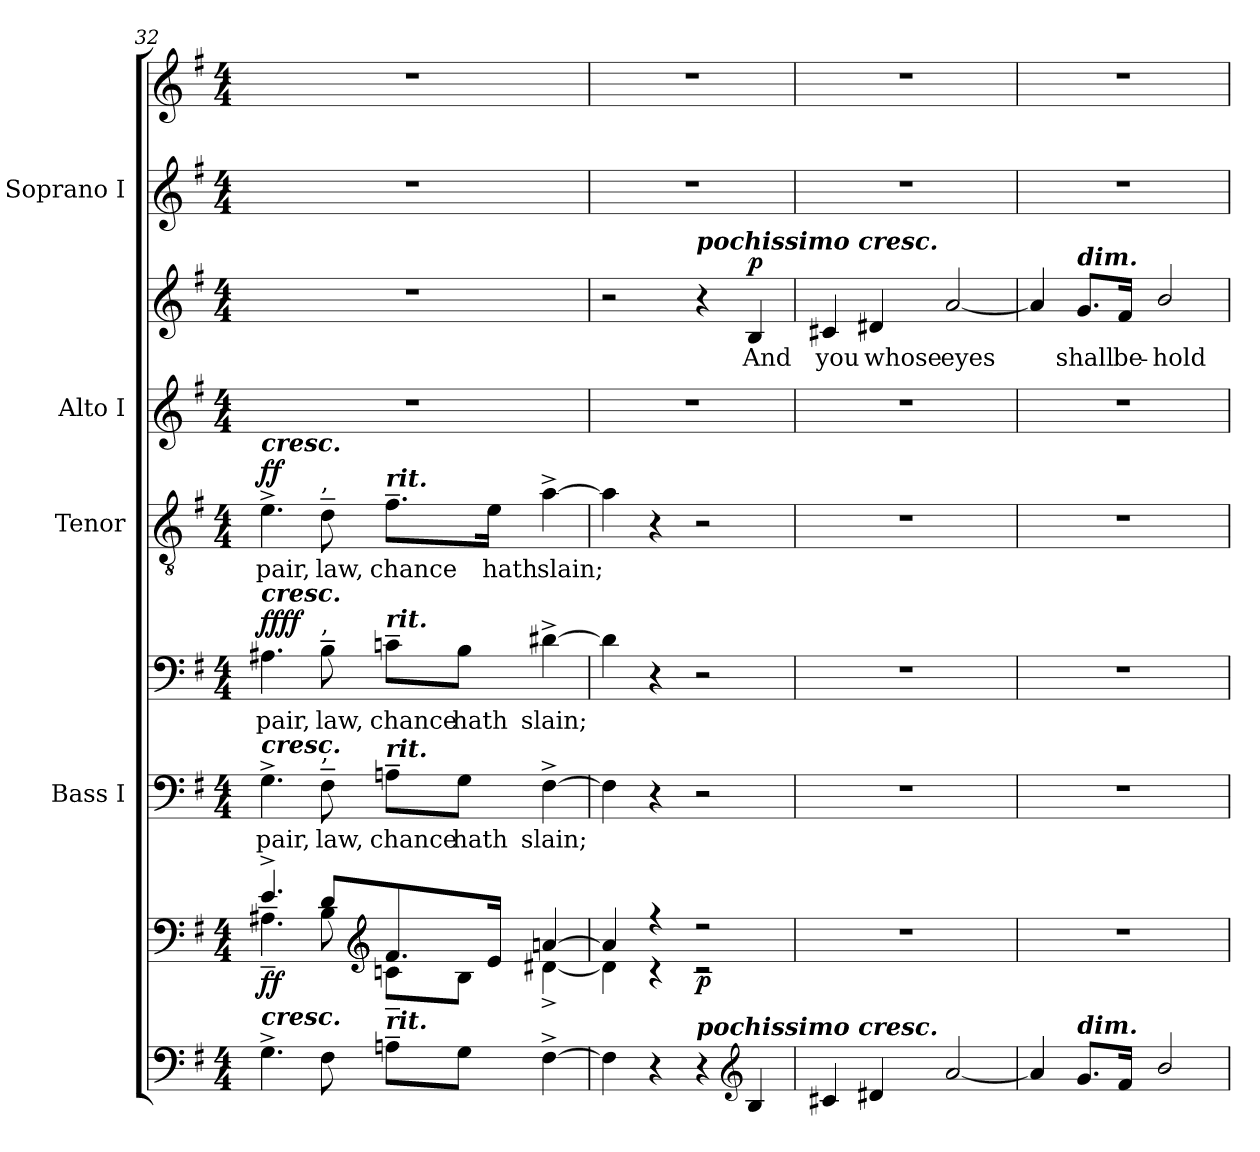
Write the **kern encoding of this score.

**kern	**kern	**dynam	**kern	**text	**kern	**text	**dynam	**kern	**text	**dynam	**kern	**kern	**text	**dynam	**kern	**kern
*part5	*part5	*part5	*part4	*part4	*part4	*part4	*part4	*part3	*part3	*part3	*part2	*part2	*part2	*part2	*part1	*part1
*staff9	*staff8	*staff8/9	*staff7	*staff7	*staff6	*staff6	*staff6/7	*staff5	*staff5	*staff5	*staff4	*staff3	*staff3	*staff3/4	*staff2	*staff1
*	*	*	*I"Bass I	*	*	*	*	*I"Tenor	*	*	*I"Alto I	*	*	*	*I"Soprano I	*
*	*	*	*I'B	*	*	*	*	*I'T	*	*	*I'A	*	*	*	*I'S	*
*clefF4	*clefF4	*	*clefF4	*	*clefF4	*	*	*clefGv2	*	*	*clefG2	*clefG2	*	*	*clefG2	*clefG2
*k[f#]	*k[f#]	*	*k[f#]	*	*k[f#]	*	*	*k[f#]	*	*	*k[f#]	*k[f#]	*	*	*k[f#]	*k[f#]
*G:	*G:	*	*G:	*	*G:	*	*	*G:	*	*	*G:	*G:	*	*	*G:	*G:
*M4/4	*M4/4	*	*M4/4	*	*M4/4	*	*	*M4/4	*	*	*M4/4	*M4/4	*	*	*M4/4	*M4/4
=32	=32	=32	=32	=32	=32	=32	=32	=32	=32	=32	=32	=32	=32	=32	=32	=32
*	*^	*	*	*	*	*	*	*	*	*	*	*	*	*	*	*
!	!	!	!	!	!	!	!	!	!LO:TX:a:Bi:t=cresc.	!	!	!	!	!	!	!	!
!	!	!	!	!	!	!LO:TX:a:Bi:t=cresc.	!	!	!	!	!	!	!	!	!	!	!
!	!	!	!	!LO:TX:a:Bi:t=cresc.	!	!	!	!	!	!	!	!	!	!	!	!	!
!LO:TX:a:Bi:t=cresc.	!	!	!	!	!	!	!	!	!	!	!	!	!	!	!	!	!
!	!	!	!LO:DY:b	!	!LO:LY:b	!	!LO:LY:b	!LO:DY:b=2	!	!LO:LY:b	!	!	!	!	!	!	!
!	!	!	!	!	!	!	!	!LO:DY:n=1:b	!	!	!LO:DY:b	!	!	!	!	!	!
4.G^>\	4.e^>/	4.A#X~<\	ff	4.G^>\	pair,	4.A#X\	pair,	ff ff	4.e^>\	pair,	ff	1r	1r	.	.	1r	1r
!	!	!	!	!	!	!	!	!	!LO:TX:a:t=,	!	!	!	!	!	!	!	!
!	!	!	!	!	!	!LO:TX:a:t=,	!	!	!	!	!	!	!	!	!	!	!
!	!	!	!	!LO:TX:a:t=,	!	!	!	!	!	!	!	!	!	!	!	!	!
!	!	!	!	!	!LO:LY:b	!	!LO:LY:b	!	!	!LO:LY:b	!	!	!	!	!	!	!
8F#\	8d/L	8B\	.	8F#~>\	law,	8B~>\	law,	.	8d~>\	law,	.	.	.	.	.	.	.
*	*clefG2	*	*	*	*	*	*	*	*	*	*	*	*	*	*	*	*
!	!	!	!	!	!	!	!	!	!LO:TX:a:Bi:t=rit.	!	!	!	!	!	!	!	!
!	!	!	!	!	!	!LO:TX:a:Bi:t=rit.	!	!	!	!	!	!	!	!	!	!	!
!	!	!	!	!LO:TX:a:Bi:t=rit.	!	!	!	!	!	!	!	!	!	!	!	!	!
!LO:TX:a:Bi:t=rit.	!	!	!	!	!	!	!	!	!	!	!	!	!	!	!	!	!
!	!	!	!	!	!LO:LY:b	!	!LO:LY:b	!	!	!LO:LY:b	!	!	!	!	!	!	!
8An~>\L	8.f#/	8cn~<\L	.	8An~>\L	chance	8cn~>\L	chance	.	8.f#~>\L	chance	.	.	.	.	.	.	.
!	!	!	!	!	!LO:LY:b	!	!LO:LY:b	!	!	!	!	!	!	!	!	!	!
8G\J	.	8B\J	.	8G\J	hath	8B\J	hath	.	.	.	.	.	.	.	.	.	.
!	!	!	!	!	!	!	!	!	!	!LO:LY:b	!	!	!	!	!	!	!
.	16e/Jk	.	.	.	.	.	.	.	16e\Jk	hath	.	.	.	.	.	.	.
!	!	!	!	!	!LO:LY:b	!	!LO:LY:b	!	!	!LO:LY:b	!	!	!	!	!	!	!
[4F#^>\	[>4an/	[<4d#X^<\	.	[4F#^>\	slain;	[4d#X^>\	slain;	.	[4a^>\	slain;	.	.	.	.	.	.	.
=33	=33	=33	=33	=33	=33	=33	=33	=33	=33	=33	=33	=33	=33	=33	=33	=33	=33
4F#\]	4a/]	4d#\]	.	4F#\]	.	4d#\]	.	.	4a\]	.	.	1r	2r	.	.	1r	1r
4r	4r	4r	.	4r	.	4r	.	.	4r	.	.	.	.	.	.	.	.
!	!	!	!	!	!	!	!	!	!	!	!	!	!LO:TX:a:Bi:t=pochissimo cresc.	!	!	!	!
!LO:TX:a:Bi:t=pochissimo cresc.	!	!	!	!	!	!	!	!	!	!	!	!	!	!	!	!	!
!	!	!	!LO:DY:b	!	!	!	!	!	!	!	!	!	!	!	!	!	!
4r	2r	2r	p	2r	.	2r	.	.	2r	.	.	.	4r	.	.	.	.
*clefG2	*	*	*	*	*	*	*	*	*	*	*	*	*	*	*	*	*
!	!	!	!	!	!	!	!	!	!	!	!	!	!	!LO:LY:b	!LO:DY:b	!	!
4B/	.	.	.	.	.	.	.	.	.	.	.	.	4B/	And	p	.	.
=34	=34	=34	=34	=34	=34	=34	=34	=34	=34	=34	=34	=34	=34	=34	=34	=34	=34
!	!	!	!	!	!	!	!	!	!	!	!	!	!	!LO:LY:b	!	!	!
4c#X/	1r	2ryy	.	1r	.	1r	.	.	1r	.	.	1r	4c#X/	you	.	1r	1r
!	!	!	!	!	!	!	!	!	!	!	!	!	!	!LO:LY:b	!	!	!
4d#X/	.	.	.	.	.	.	.	.	.	.	.	.	4d#X/	whose	.	.	.
!	!	!	!	!	!	!	!	!	!	!	!	!	!	!LO:LY:b	!	!	!
[2a/	.	2ryy	.	.	.	.	.	.	.	.	.	.	[2a/	eyes	.	.	.
*	*v	*v	*	*	*	*	*	*	*	*	*	*	*	*	*	*	*
!!LO:LB:g=z
=35	=35	=35	=35	=35	=35	=35	=35	=35	=35	=35	=35	=35	=35	=35	=35	=35
*^	*	*	*	*	*	*	*	*	*	*	*	*	*	*	*	*
4a/]	1ryy	1r	.	1r	.	1r	.	.	1r	.	.	1r	4a/]	.	.	1r	1r
!	!	!	!	!	!	!	!	!	!	!	!	!	!LO:TX:a:Bi:t=dim.	!	!	!	!
!LO:TX:a:Bi:t=dim.	!	!	!	!	!	!	!	!	!	!	!	!	!	!	!	!	!
!	!	!	!	!	!	!	!	!	!	!	!	!	!	!LO:LY:b	!	!	!
8.g/L	.	.	.	.	.	.	.	.	.	.	.	.	8.g/L	shall	.	.	.
!	!	!	!	!	!	!	!	!	!	!	!	!	!	!LO:LY:b	!	!	!
16f#/Jk	.	.	.	.	.	.	.	.	.	.	.	.	16f#/Jk	be-	.	.	.
!	!	!	!	!	!	!	!	!	!	!	!	!	!	!LO:LY:b	!	!	!
2b/	.	.	.	.	.	.	.	.	.	.	.	.	2b/	-hold	.	.	.
*v	*v	*	*	*	*	*	*	*	*	*	*	*	*	*	*	*	*
=	=	=	=	=	=	=	=	=	=	=	=	=	=	=	=	=
*-	*-	*-	*-	*-	*-	*-	*-	*-	*-	*-	*-	*-	*-	*-	*-	*-
